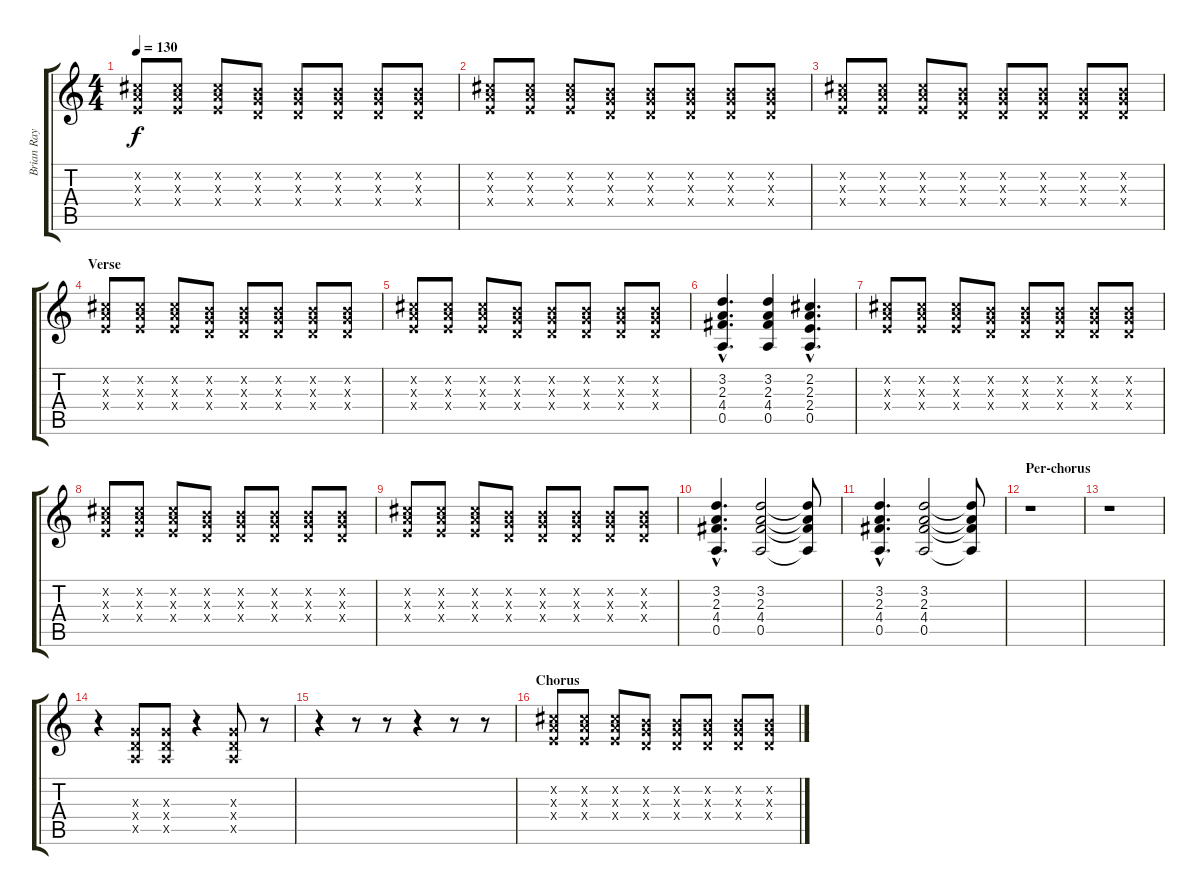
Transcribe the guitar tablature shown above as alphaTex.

\track ("Brian Ray" "Brian Ray") {instrument electricguitarclean}
\staff {score tabs}
\tuning (E4 B3 G3 D3 A2 E2) {hide}
\ts (4 4)
\tempo 130
\clef g2
\ks c
(2.2{x} 2.3{x} 2.4{x}).8{dy f} (2.2{x} 2.3{x} 2.4{x}).8 (2.2{x} 2.3{x} 2.4{x}).8 (0.2{x} 0.3{x} 0.4{x}).8 (0.2{x} 0.3{x} 0.4{x}).8 (0.2{x} 0.3{x} 0.4{x}).8 (0.2{x} 0.3{x} 0.4{x}).8 (0.2{x} 0.3{x} 0.4{x}).8 |
(2.2{x} 2.3{x} 2.4{x}).8 (2.2{x} 2.3{x} 2.4{x}).8 (2.2{x} 2.3{x} 2.4{x}).8 (0.2{x} 0.3{x} 0.4{x}).8 (0.2{x} 0.3{x} 0.4{x}).8 (0.2{x} 0.3{x} 0.4{x}).8 (0.2{x} 0.3{x} 0.4{x}).8 (0.2{x} 0.3{x} 0.4{x}).8 |
(2.2{x} 2.3{x} 2.4{x}).8 (2.2{x} 2.3{x} 2.4{x}).8 (2.2{x} 2.3{x} 2.4{x}).8 (0.2{x} 0.3{x} 0.4{x}).8 (0.2{x} 0.3{x} 0.4{x}).8 (0.2{x} 0.3{x} 0.4{x}).8 (0.2{x} 0.3{x} 0.4{x}).8 (0.2{x} 0.3{x} 0.4{x}).8 |
\section ("" "Verse")
(2.2{x} 2.3{x} 2.4{x}).8 (2.2{x} 2.3{x} 2.4{x}).8 (2.2{x} 2.3{x} 2.4{x}).8 (0.2{x} 0.3{x} 0.4{x}).8 (0.2{x} 0.3{x} 0.4{x}).8 (0.2{x} 0.3{x} 0.4{x}).8 (0.2{x} 0.3{x} 0.4{x}).8 (0.2{x} 0.3{x} 0.4{x}).8 |
(2.2{x} 2.3{x} 2.4{x}).8 (2.2{x} 2.3{x} 2.4{x}).8 (2.2{x} 2.3{x} 2.4{x}).8 (0.2{x} 0.3{x} 0.4{x}).8 (0.2{x} 0.3{x} 0.4{x}).8 (0.2{x} 0.3{x} 0.4{x}).8 (0.2{x} 0.3{x} 0.4{x}).8 (0.2{x} 0.3{x} 0.4{x}).8 |
(3.2{hac} 2.3{hac} 4.4{hac} 0.5{hac}).4{d} (3.2 2.3 4.4 0.5).4 (2.2{hac} 2.3{hac} 2.4{hac} 0.5{hac}).4{d} |
(2.2{x} 2.3{x} 2.4{x}).8 (2.2{x} 2.3{x} 2.4{x}).8 (2.2{x} 2.3{x} 2.4{x}).8 (0.2{x} 0.3{x} 0.4{x}).8 (0.2{x} 0.3{x} 0.4{x}).8 (0.2{x} 0.3{x} 0.4{x}).8 (0.2{x} 0.3{x} 0.4{x}).8 (0.2{x} 0.3{x} 0.4{x}).8 |
(2.2{x} 2.3{x} 2.4{x}).8 (2.2{x} 2.3{x} 2.4{x}).8 (2.2{x} 2.3{x} 2.4{x}).8 (0.2{x} 0.3{x} 0.4{x}).8 (0.2{x} 0.3{x} 0.4{x}).8 (0.2{x} 0.3{x} 0.4{x}).8 (0.2{x} 0.3{x} 0.4{x}).8 (0.2{x} 0.3{x} 0.4{x}).8 |
(2.2{x} 2.3{x} 2.4{x}).8 (2.2{x} 2.3{x} 2.4{x}).8 (2.2{x} 2.3{x} 2.4{x}).8 (0.2{x} 0.3{x} 0.4{x}).8 (0.2{x} 0.3{x} 0.4{x}).8 (0.2{x} 0.3{x} 0.4{x}).8 (0.2{x} 0.3{x} 0.4{x}).8 (0.2{x} 0.3{x} 0.4{x}).8 |
(3.2{hac} 2.3{hac} 4.4{hac} 0.5{hac}).4{d} (3.2 2.3 4.4 0.5).2 (3.2{t} 2.3{t} 4.4{t} 0.5{t}).8 |
(3.2{hac} 2.3{hac} 4.4{hac} 0.5{hac}).4{d} (3.2 2.3 4.4 0.5).2 (3.2{t} 2.3{t} 4.4{t} 0.5{t}).8 |
\section ("" "Per-chorus")
r.1 |
r.1 |
r.4 (0.3{x} 0.4{x} 0.5{x}).8{instrument electricguitarclean} (0.3{x} 0.4{x} 0.5{x}).8 r.4 (0.3{x} 0.4{x} 0.5{x}).8 r.8 |
r.4 r.8 r.8 r.4 r.8 r.8 |
\section ("" "Chorus")
(2.2{x} 2.3{x} 2.4{x}).8{instrument overdrivenguitar} (2.2{x} 2.3{x} 2.4{x}).8 (2.2{x} 2.3{x} 2.4{x}).8 (0.2{x} 0.3{x} 0.4{x}).8 (0.2{x} 0.3{x} 0.4{x}).8 (0.2{x} 0.3{x} 0.4{x}).8 (0.2{x} 0.3{x} 0.4{x}).8 (0.2{x} 0.3{x} 0.4{x}).8
